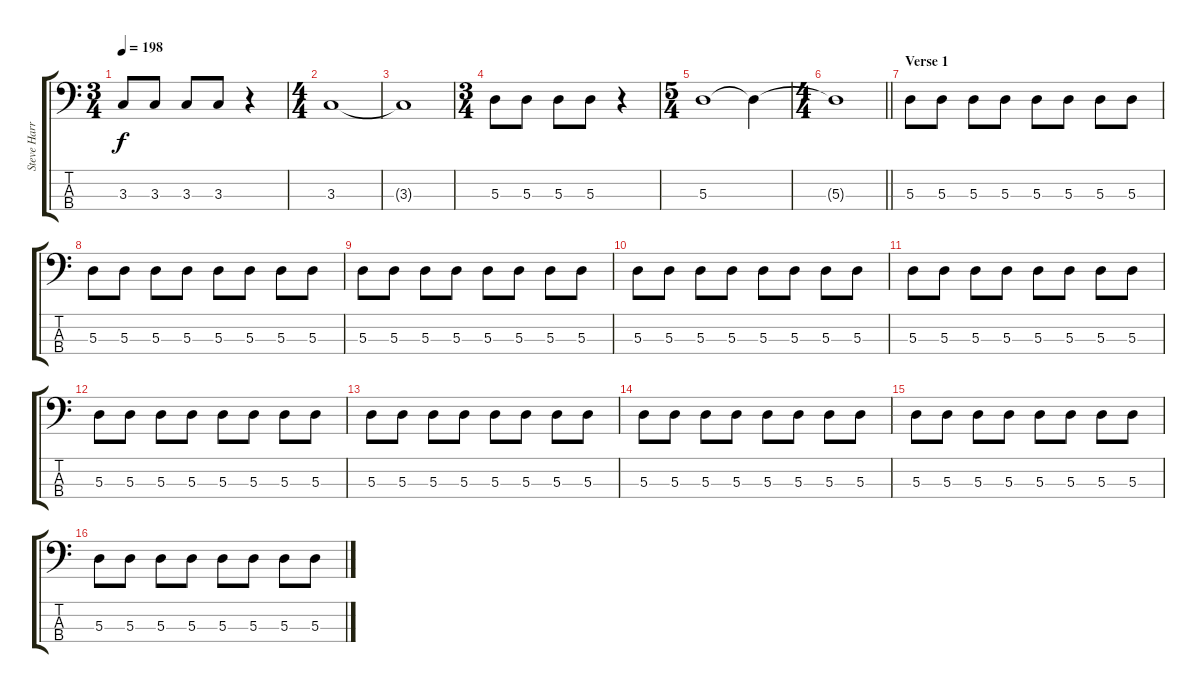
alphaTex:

\track ("Steve Harris" "Steve Harr") {instrument electricbassfinger}
\staff {score tabs}
\tuning (G2 D2 A1 E1) {hide}
\ts (3 4)
\tempo 198
\clef f4
\ks c
3.3.8{dy f} 3.3.8 3.3.8 3.3.8 r.4 |
\ts (4 4)
3.3.1 |
3.3{t}.1 |
\ts (3 4)
5.3.8 5.3.8 5.3.8 5.3.8 r.4 |
\ts (5 4)
5.3.1 5.3{t}.4 |
\ts (4 4)
\barLineRight lightlight
5.3{t}.1 |
\section ("" "Verse 1")
5.3.8 5.3.8 5.3.8 5.3.8 5.3.8 5.3.8 5.3.8 5.3.8 |
5.3.8 5.3.8 5.3.8 5.3.8 5.3.8 5.3.8 5.3.8 5.3.8 |
5.3.8 5.3.8 5.3.8 5.3.8 5.3.8 5.3.8 5.3.8 5.3.8 |
5.3.8 5.3.8 5.3.8 5.3.8 5.3.8 5.3.8 5.3.8 5.3.8 |
5.3.8 5.3.8 5.3.8 5.3.8 5.3.8 5.3.8 5.3.8 5.3.8 |
5.3.8 5.3.8 5.3.8 5.3.8 5.3.8 5.3.8 5.3.8 5.3.8 |
5.3.8 5.3.8 5.3.8 5.3.8 5.3.8 5.3.8 5.3.8 5.3.8 |
5.3.8 5.3.8 5.3.8 5.3.8 5.3.8 5.3.8 5.3.8 5.3.8 |
5.3.8 5.3.8 5.3.8 5.3.8 5.3.8 5.3.8 5.3.8 5.3.8 |
5.3.8 5.3.8 5.3.8 5.3.8 5.3.8 5.3.8 5.3.8 5.3.8
